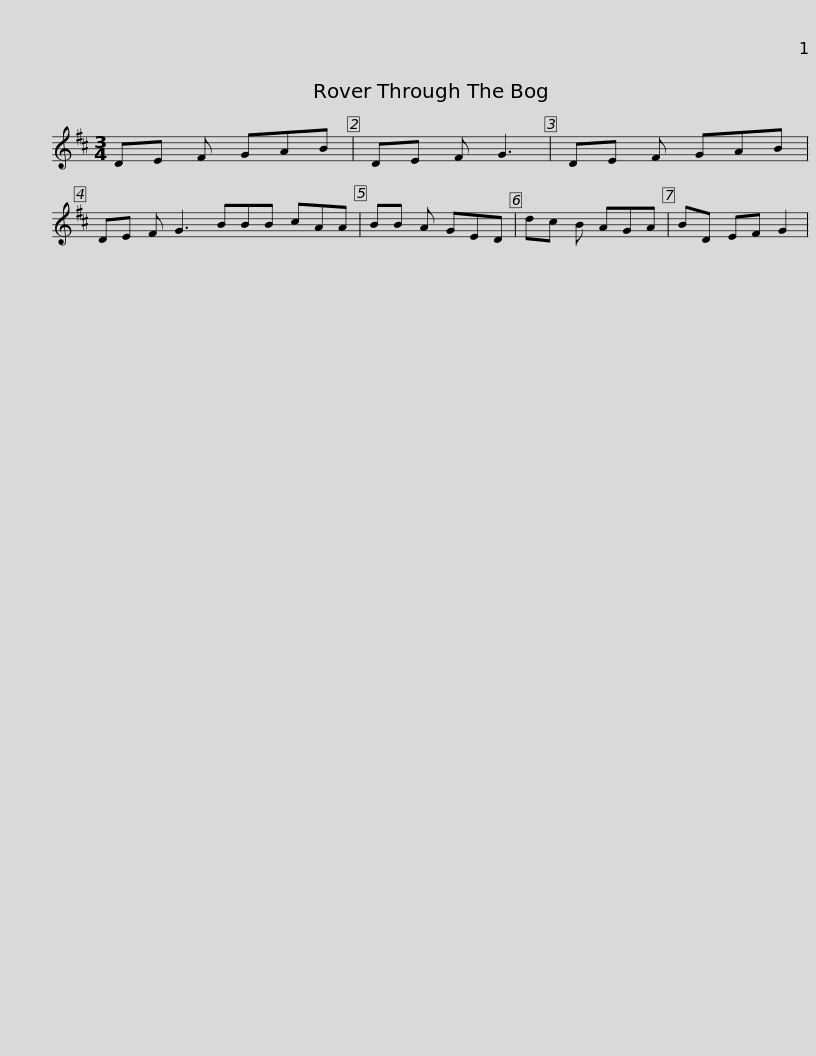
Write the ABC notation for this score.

X:1
L:1/8
M:3/4
I:linebreak $
K:D
V:1 treble
V:1
 DE F GAB | DE F G3 | DE F GAB | DE F G3 BBB cAA | BB A GED | %5
 dc B AGA |$ BD EF G2 | %7
